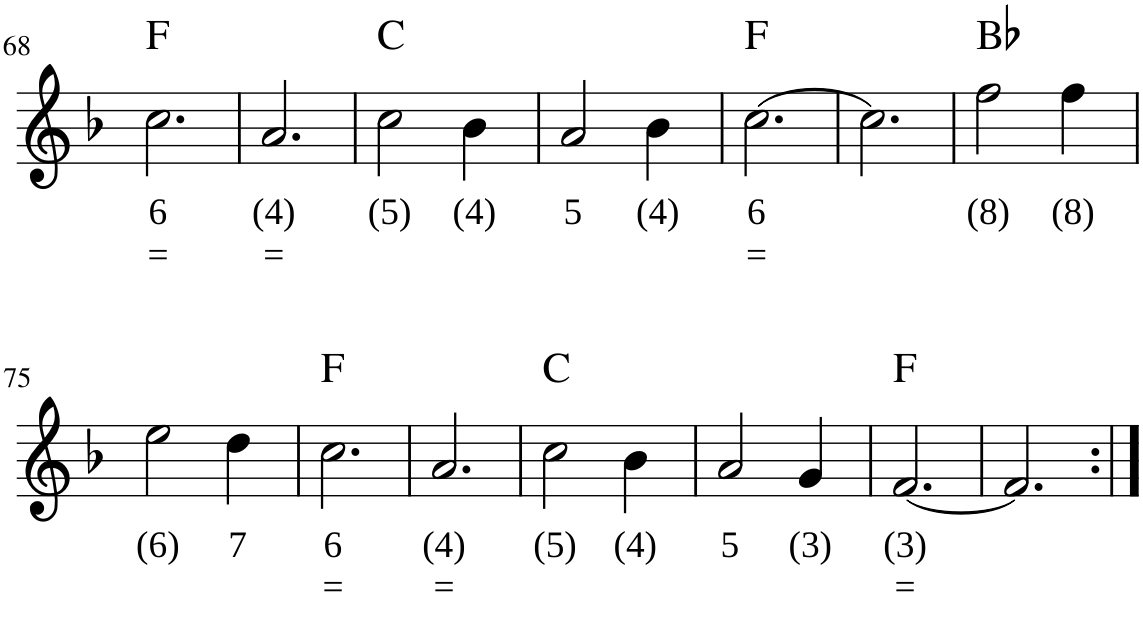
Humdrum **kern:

**kern	**text	**text	**harte
*part1	*part1	*part1	*part1
*staff1	*staff1	*staff1	*
*I"Voice	*	*	*
!!LO:PB:g=z
*clefG2	*	*	*
*k[b-]	*	*	*
*M3/4	*	*	*
=68	=68	=68	=68
!	!LO:LY:b	!LO:LY:b	!
2.cc\	6	=	F:maj
=69	=69	=69	=69
!	!LO:LY:b	!LO:LY:b	!
2.a/	(4)	=	.
=70	=70	=70	=70
!	!LO:LY:b	!	!
2cc\	(5)	.	C:maj
!	!LO:LY:b	!	!
4b-\	(4)	.	.
=71	=71	=71	=71
!	!LO:LY:b	!	!
2a/	5	.	.
!	!LO:LY:b	!	!
4b-\	(4)	.	.
=72	=72	=72	=72
!	!LO:LY:b	!LO:LY:b	!
[2.cc\	6	=	F:maj
=73	=73	=73	=73
2.cc\]	.	.	.
=74	=74	=74	=74
!	!LO:LY:b	!	!
2ff\	(8)	.	Bb:maj
!	!LO:LY:b	!	!
4ff\	(8)	.	.
!!LO:LB:g=z
=75	=75	=75	=75
!	!LO:LY:b	!	!
2ee\	(6)	.	.
!	!LO:LY:b	!	!
4dd\	7	.	.
=76	=76	=76	=76
!	!LO:LY:b	!LO:LY:b	!
2.cc\	6	=	F:maj
=77	=77	=77	=77
!	!LO:LY:b	!LO:LY:b	!
2.a/	(4)	=	.
=78	=78	=78	=78
!	!LO:LY:b	!	!
2cc\	(5)	.	C:maj
!	!LO:LY:b	!	!
4b-\	(4)	.	.
=79	=79	=79	=79
!	!LO:LY:b	!	!
2a/	5	.	.
!	!LO:LY:b	!	!
4g/	(3)	.	.
=80	=80	=80	=80
!	!LO:LY:b	!LO:LY:b	!
[2.f/	(3)	=	F:maj
=81	=81	=81	=81
2.f/]	.	.	.
=:|!	=:|!	=:|!	=:|!
*-	*-	*-	*-
